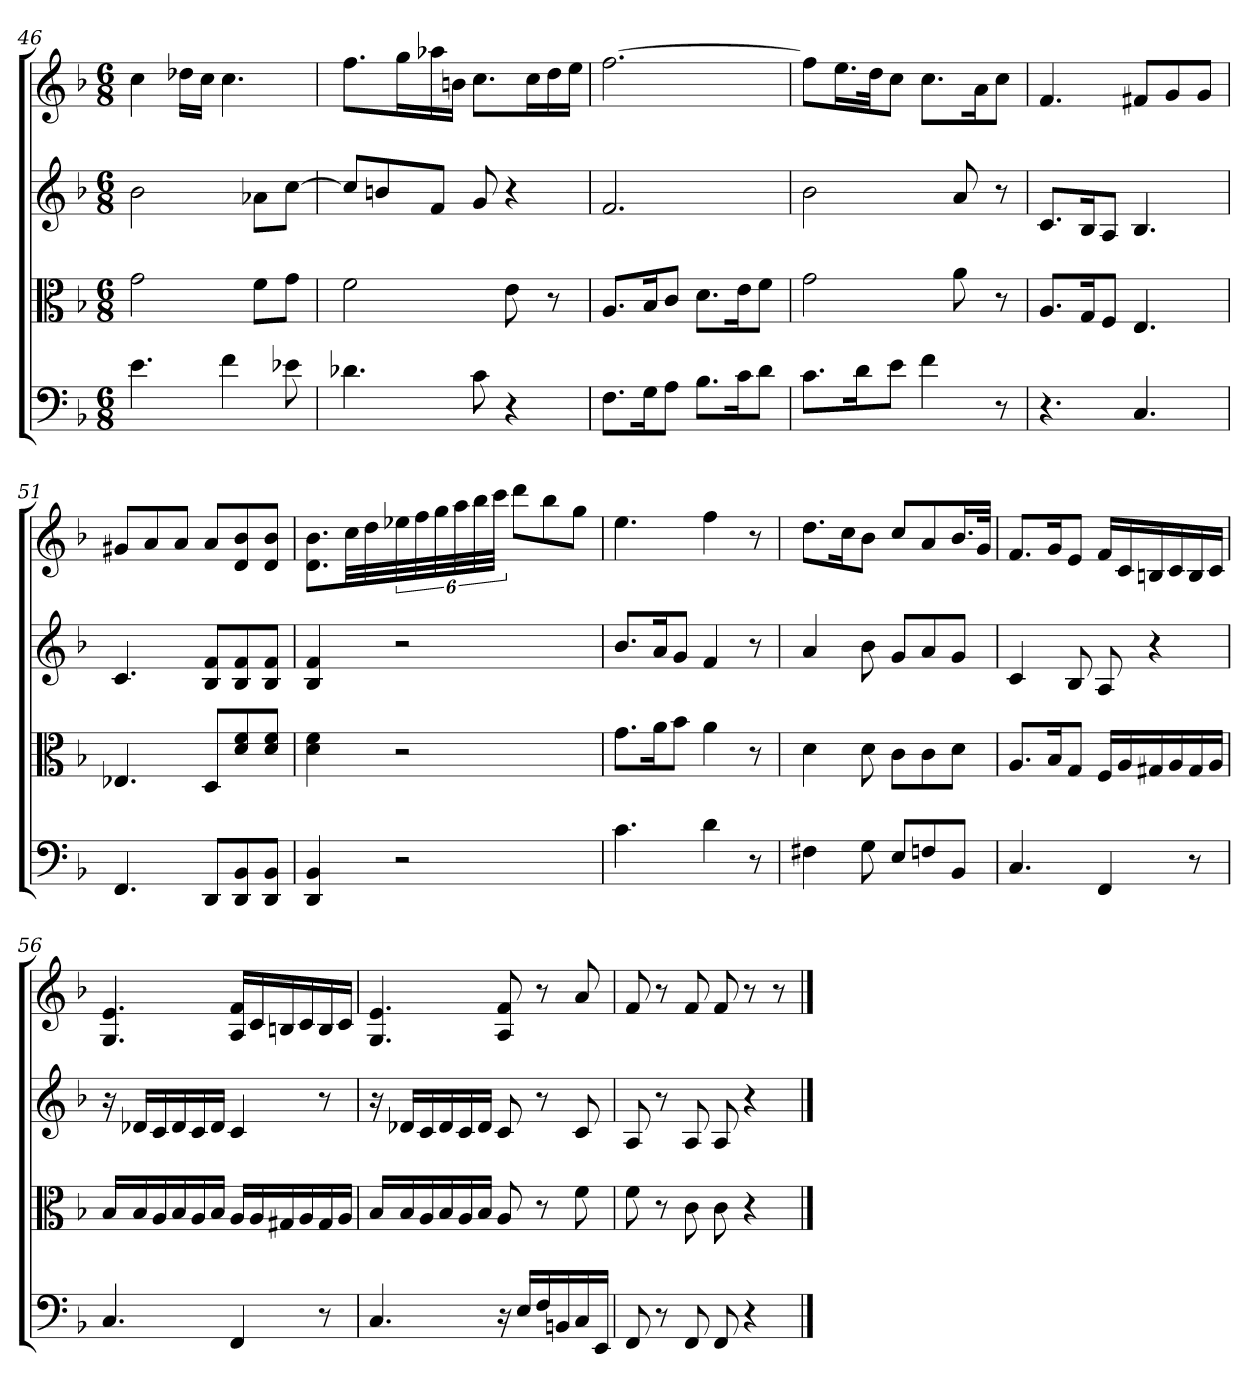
**kern	**kern	**kern	**kern
*part4	*part3	*part2	*part1
*staff4	*staff3	*staff2	*staff1
*clefF4	*clefC3	*	*
*k[b-]	*k[b-]	*k[b-]	*k[b-]
*F:	*F:	*F:	*F:
*M6/8	*M6/8	*M6/8	*M6/8
=46	=46	=46	=46
4.e	2g	2b-	4cc
.	.	.	16dd-XLL
.	.	.	16ccJJ
4f	.	.	4.cc
.	8f\L	8a-XL	.
8e-X	8g\J	[8ccJ	.
=47	=47	=47	=47
4.d-X	2f	8ccL]	8.ffL
.	.	8bn	.
.	.	.	16ggL
.	.	8fJ	16aa-X
.	.	.	16bnJJ
8c	.	8g	8.ccL
4r	8e	4r	.
.	.	.	16ccL
.	8r	.	16dd
.	.	.	16eeJJ
=48	=48	=48	=48
8.F\L	8.A/L	2.f	[2.ff
16G\K	16B-/K	.	.
8A\J	8c/J	.	.
8.B-\L	8.d\L	.	.
16c\K	16e\K	.	.
8d\J	8f\J	.	.
=49	=49	=49	=49
8.c\L	2g	2b-	8ffL]
.	.	.	16.eeL
16d\K	.	.	.
.	.	.	32ddJk
8e\J	.	.	8ccJ
4f	.	.	8.ccL
.	8a	8a	.
.	.	.	16aK
8r	8r	8r	8ccJ
=50	=50	=50	=50
4.r	8.A/L	8.cL	4.f
.	16G/K	16B-K	.
.	8F/J	8AJ	.
4.C	4.E	4.B-	8f#XL
.	.	.	8g
.	.	.	8gJ
=51	=51	=51	=51
4.FF	4.E-X	4.c	8g#XL
.	.	.	8a
.	.	.	8aJ
8DD/L	8D/L	8B- 8fL	8aL
8DD/ 8BB-/	8d/ 8f/	8B- 8f	8d 8b-
8DD/ 8BB-/J	8d/ 8f/J	8B- 8fJ	8d 8b-J
=52	=52	=52	=52
4DD 4BB-	4d 4f	4B- 4f	8.d 8.b-L
.	.	.	32ccLL
.	.	.	32dd
2r	2r	2r	48ee-X
.	.	.	48ff
.	.	.	48gg
.	.	.	48aa
.	.	.	48bb-
.	.	.	48cccJJJ
.	.	.	8dddL
.	.	.	8bb-
.	.	.	8ggJ
=53	=53	=53	=53
4.c	8.g\L	8.b-L	4.ee
.	16a\K	16aK	.
.	8b-\J	8gJ	.
4d	4a	4f	4ff
8r	8r	8r	8r
=54	=54	=54	=54
4F#X	4d	4a	8.ddL
.	.	.	16ccK
8G	8d	8b-	8b-J
8E/L	8c\L	8gL	8ccL
8Fn/	8c\	8a	8a
8BB-/J	8d\J	8gJ	16.b-L
.	.	.	32gJJk
=55	=55	=55	=55
4.C	8.A/L	4c	8.fL
.	16B-/K	.	16gK
.	8G/J	8B-	8eJ
4FF	16F/LL	8A	16fLL
.	16A/	.	16c
.	16G#X/	4r	16Bn
.	16A/	.	16c
8r	16G#/	.	16B
.	16A/JJ	.	16cJJ
=56	=56	=56	=56
4.C	16B-/LL	16r	4.G 4.e
.	16B-/	16d-XLL	.
.	16A/	16c	.
.	16B-/	16d-	.
.	16A/	16c	.
.	16B-/JJ	16d-JJ	.
4FF	16A/LL	4c	16A 16fLL
.	16A/	.	16c
.	16G#X/	.	16Bn
.	16A/	.	16c
8r	16G#/	8r	16B
.	16A/JJ	.	16cJJ
=57	=57	=57	=57
4.C	16B-/LL	16r	4.G 4.e
.	16B-/	16d-XLL	.
.	16A/	16c	.
.	16B-/	16d-	.
.	16A/	16c	.
.	16B-/JJ	16d-JJ	.
16r	8A	8c	8A 8f
16E/LL	.	.	.
16F/	8r	8r	8r
16BBn/	.	.	.
16C/	8f	8c	8a
16EE/JJ	.	.	.
=58	=58	=58	=58
8FF	8f	8A	8f
8r	8r	8r	8r
8FF	8c	8A	8f
8FF	8c	8A	8f
4r	4r	4r	8r
.	.	.	8r
==	==	==	==
*-	*-	*-	*-
